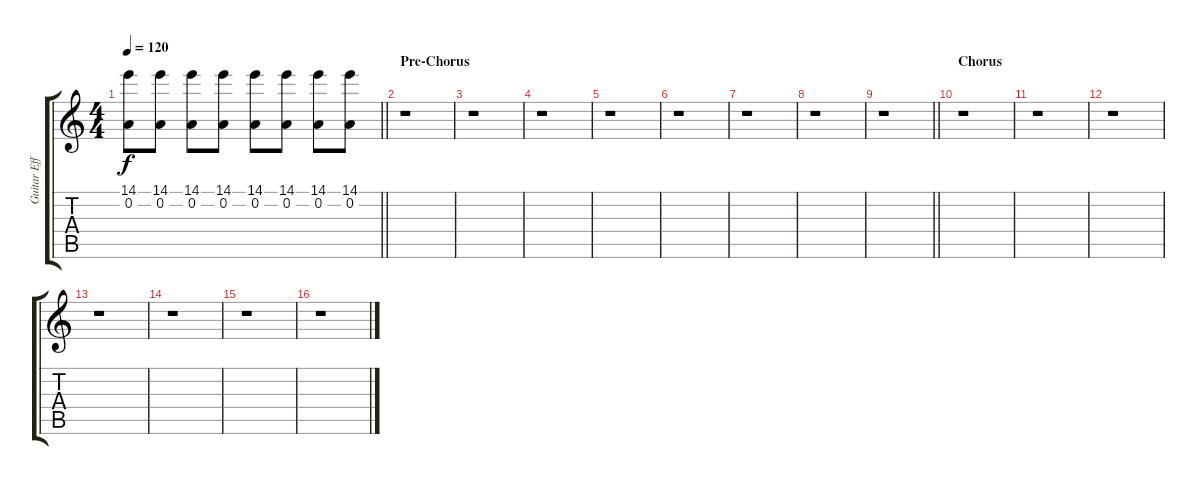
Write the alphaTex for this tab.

\track ("Guitar Effects" "Guitar Eff") {instrument overdrivenguitar}
\staff {score tabs}
\tuning (D4 A3 F3 C3 G2 C2) {hide}
\ts (4 4)
\tempo 120
\clef g2
\barLineRight lightlight
\ks c
(14.1 0.2).8{dy f} (14.1 0.2).8 (14.1 0.2).8 (14.1 0.2).8 (14.1 0.2).8 (14.1 0.2).8 (14.1 0.2).8 (14.1 0.2).8 |
\section ("" "Pre-Chorus")
r.1 |
r.1 |
r.1 |
r.1 |
r.1 |
r.1 |
r.1 |
\barLineRight lightlight
r.1 |
\section ("" "Chorus")
r.1 |
r.1 |
r.1 |
r.1 |
r.1 |
r.1 |
r.1
